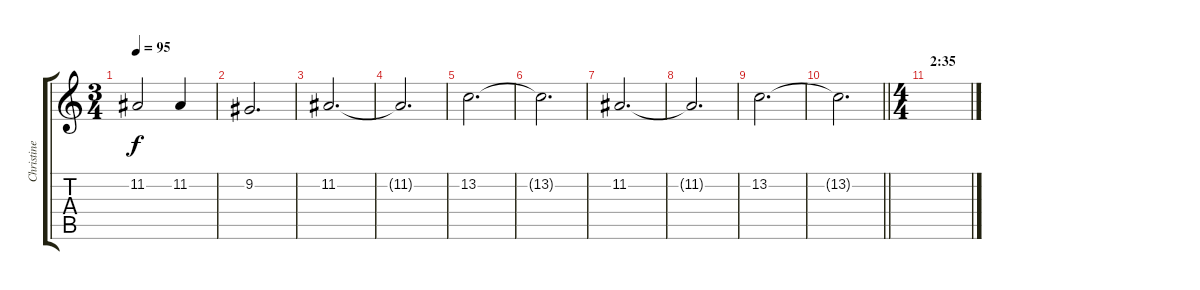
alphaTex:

\track ("Christine S." "Christine ") {instrument stringensemble1}
\staff {score tabs}
\tuning (E4 B3 G3 D3 A2 E2) {hide}
\ts (3 4)
\tempo 95
\clef g2
\ks c
11.2.2{dy f} 11.2.4 |
9.2.2{d} |
11.2.2{d} |
11.2{t}.2{d} |
13.2.2{d} |
13.2{t}.2{d} |
11.2.2{d} |
11.2{t}.2{d} |
13.2.2{d} |
\barLineRight lightlight
13.2{t}.2{d} |
\ts (4 4)
\section ("" "2:35")
